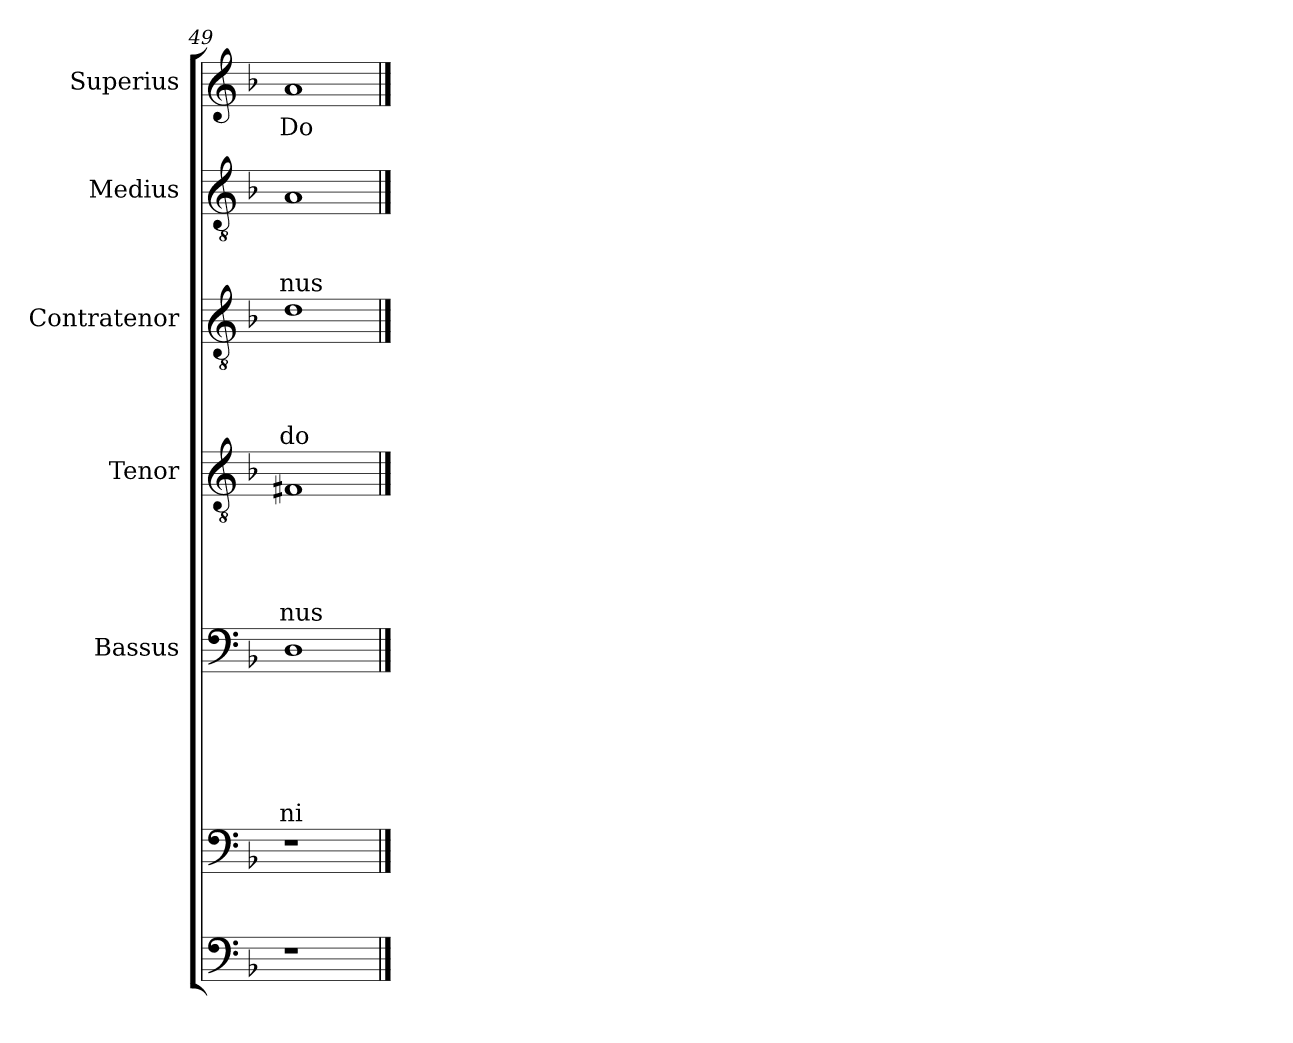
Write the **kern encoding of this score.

**kern	**kern	**kern	**text	**text	**text	**text	**text	**text	**kern	**text	**text	**text	**text	**text	**kern	**text	**text	**text	**text	**kern	**text	**text	**text	**kern	**text
*part7	*part6	*part5	*part5	*part5	*part5	*part5	*part5	*part5	*part4	*part4	*part4	*part4	*part4	*part4	*part3	*part3	*part3	*part3	*part3	*part2	*part2	*part2	*part2	*part1	*part1
*staff7	*staff6	*staff5	*staff5	*staff5	*staff5	*staff5	*staff5	*staff5	*staff4	*staff4	*staff4	*staff4	*staff4	*staff4	*staff3	*staff3	*staff3	*staff3	*staff3	*staff2	*staff2	*staff2	*staff2	*staff1	*staff1
*	*	*I"Bassus	*	*	*	*	*	*	*I"Tenor	*	*	*	*	*	*I"Contratenor	*	*	*	*	*I"Medius	*	*	*	*I"Superius	*
*clefF4	*clefF4	*clefF4	*	*	*	*	*	*	*clefGv2	*	*	*	*	*	*clefGv2	*	*	*	*	*clefGv2	*	*	*	*clefG2	*
*k[b-]	*k[b-]	*k[b-]	*	*	*	*	*	*	*k[b-]	*	*	*	*	*	*k[b-]	*	*	*	*	*k[b-]	*	*	*	*k[b-]	*
*F:	*F:	*F:	*	*	*	*	*	*	*F:	*	*	*	*	*	*F:	*	*	*	*	*F:	*	*	*	*F:	*
=49	=49	=49	=49	=49	=49	=49	=49	=49	=49	=49	=49	=49	=49	=49	=49	=49	=49	=49	=49	=49	=49	=49	=49	=49	=49
!	!	!	!	!	!	!	!	!LO:LY:b:rj	!	!	!	!	!	!LO:LY:b:rj	!	!	!	!	!LO:LY:b:rj	!	!	!	!LO:LY:b:rj	!	!LO:LY:b:rj
1r	1r	1D	.	.	.	.	.	-ni-	1F#X	.	.	.	.	-nus	1d	.	.	.	-do	1A	.	.	-nus	1a	Do-
==	==	==	==	==	==	==	==	==	==	==	==	==	==	==	==	==	==	==	==	==	==	==	==	==	==
*-	*-	*-	*-	*-	*-	*-	*-	*-	*-	*-	*-	*-	*-	*-	*-	*-	*-	*-	*-	*-	*-	*-	*-	*-	*-
